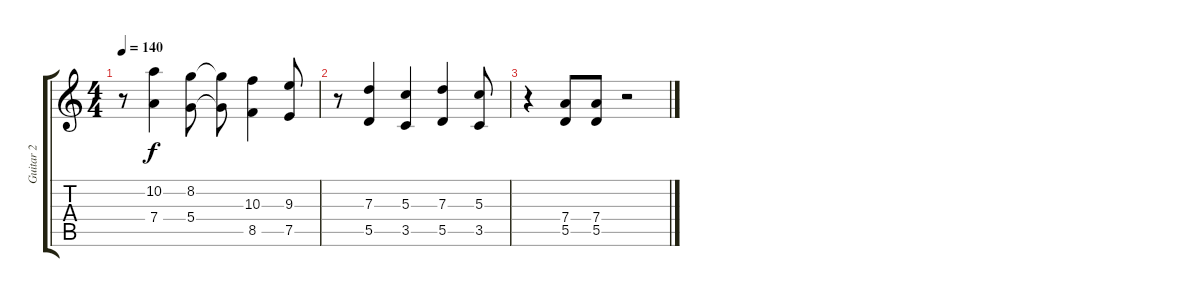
\track ("Guitar 2" "Guitar 2") {instrument distortionguitar}
\staff {score tabs}
\tuning (E4 B3 G3 D3 A2 E2) {hide}
\ts (4 4)
\tempo 140
\clef g2
\ks c
r.8{dy f} (10.2 7.4).4 (8.2 5.4).8 (8.2{t} 5.4{t}).8 (10.3 8.5).4 (9.3 7.5).8 |
r.8 (7.3 5.5).4 (5.3 3.5).4 (7.3 5.5).4 (5.3 3.5).8 |
r.4 (7.4 5.5).8 (7.4 5.5).8 r.2
